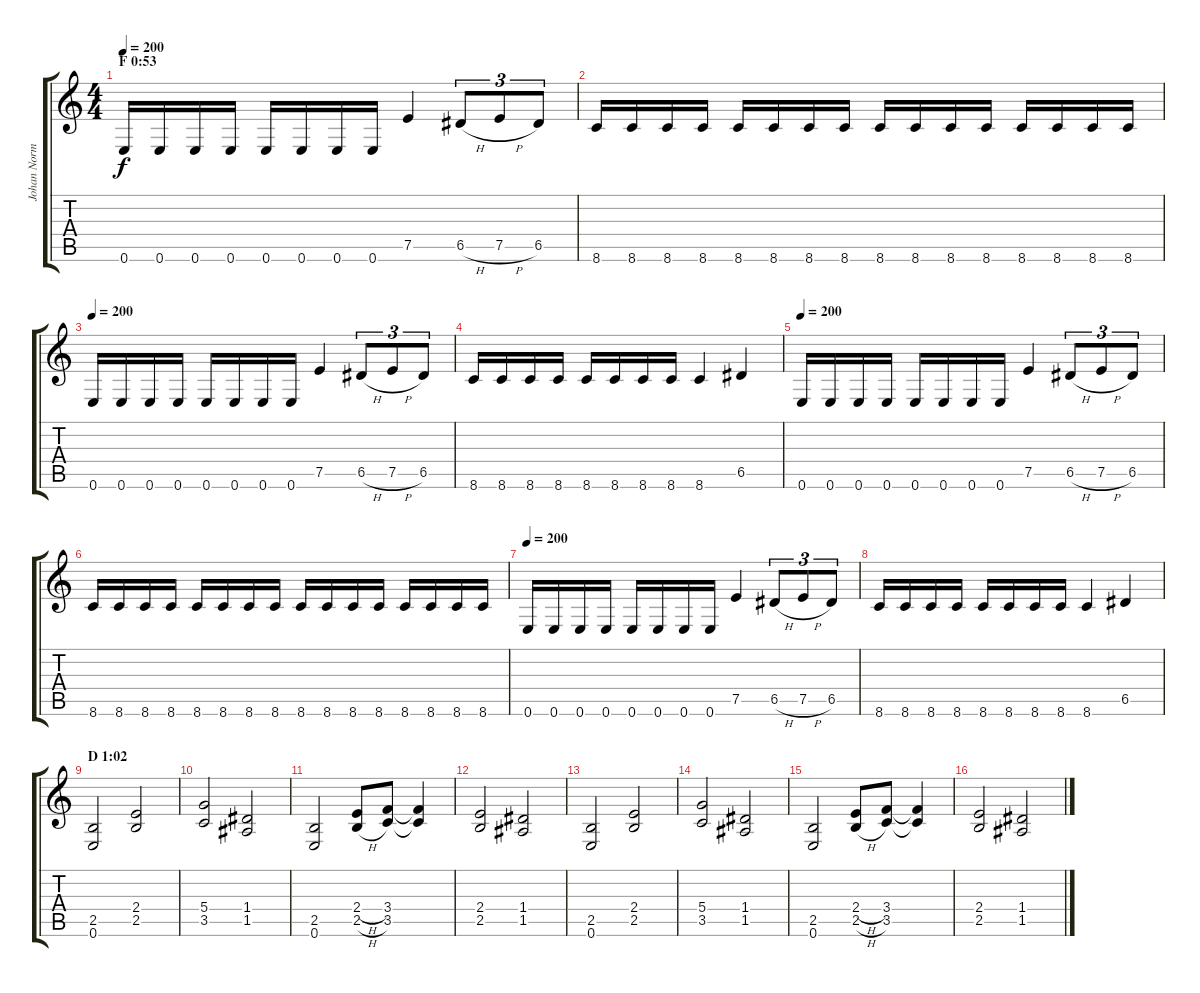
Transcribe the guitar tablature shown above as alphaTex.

\track ("Johan Norman" "Johan Norm") {instrument distortionguitar}
\staff {score tabs}
\tuning (E4 B3 G3 D3 A2 E2) {hide}
\ts (4 4)
\section ("" "F 0:53")
\tempo 200
\clef g2
\ks c
0.6.16{dy f} 0.6.16 0.6.16 0.6.16 0.6.16 0.6.16 0.6.16 0.6.16 7.5.4 6.5{h}.8{tu (3 2)} 7.5{h}.8{tu (3 2)} 6.5.8{tu (3 2)} |
8.6.16 8.6.16 8.6.16 8.6.16 8.6.16 8.6.16 8.6.16 8.6.16 8.6.16 8.6.16 8.6.16 8.6.16 8.6.16 8.6.16 8.6.16 8.6.16 |
\tempo 200
0.6.16{volume 13} 0.6.16 0.6.16 0.6.16 0.6.16 0.6.16 0.6.16 0.6.16 7.5.4 6.5{h}.8{tu (3 2)} 7.5{h}.8{tu (3 2)} 6.5.8{tu (3 2)} |
8.6.16 8.6.16 8.6.16 8.6.16 8.6.16 8.6.16 8.6.16 8.6.16 8.6.4 6.5.4 |
\tempo 200
0.6.16 0.6.16 0.6.16 0.6.16 0.6.16 0.6.16 0.6.16 0.6.16 7.5.4 6.5{h}.8{tu (3 2)} 7.5{h}.8{tu (3 2)} 6.5.8{tu (3 2)} |
8.6.16 8.6.16 8.6.16 8.6.16 8.6.16 8.6.16 8.6.16 8.6.16 8.6.16 8.6.16 8.6.16 8.6.16 8.6.16 8.6.16 8.6.16 8.6.16 |
\tempo 200
0.6.16 0.6.16 0.6.16 0.6.16 0.6.16 0.6.16 0.6.16 0.6.16 7.5.4 6.5{h}.8{tu (3 2)} 7.5{h}.8{tu (3 2)} 6.5.8{tu (3 2)} |
8.6.16 8.6.16 8.6.16 8.6.16 8.6.16 8.6.16 8.6.16 8.6.16 8.6.4 6.5.4 |
\section ("" "D 1:02")
(2.5 0.6).2 (2.4 2.5).2 |
(5.4 3.5).2 (1.4 1.5).2 |
(2.5 0.6).2 (2.4{h} 2.5{h}).8 (3.4 3.5).8 (3.4{t} 3.5{t}).4 |
(2.4 2.5).2 (1.4 1.5).2 |
(2.5 0.6).2 (2.4 2.5).2 |
(5.4 3.5).2 (1.4 1.5).2 |
(2.5 0.6).2 (2.4{h} 2.5{h}).8 (3.4 3.5).8 (3.4{t} 3.5{t}).4 |
(2.4 2.5).2 (1.4 1.5).2
